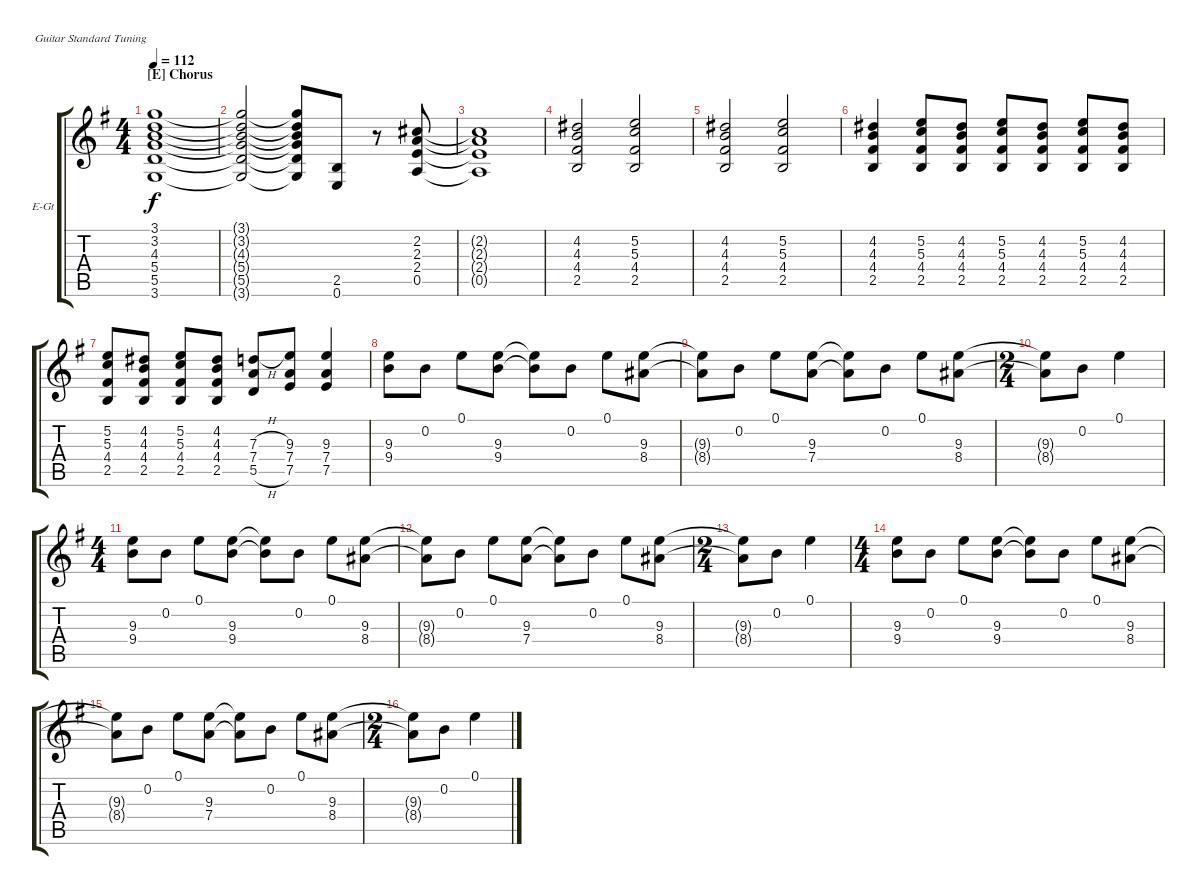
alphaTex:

\defaultSystemsLayout 4
\bracketExtendMode groupsimilarinstruments
\firstSystemTrackNameOrientation horizontal
\otherSystemsTrackNameOrientation horizontal
\track ("Guitar 1" "E-Gt") {instrument distortionguitar}
\staff {score tabs}
\tuning (E4 B3 G3 D3 A2 E2)
\ts (4 4)
\section ("E" "Chorus")
\tempo 112
\clef g2
\scale
1.05549
\ks g
(3.6 5.5 5.4 4.3 3.2 3.1).1{dy f} |
\scale
0.944515 (3.6{t} 5.5{t} 5.4{t} 4.3{t} 3.2{t} 3.1{t}).2 (3.6{t} 5.5{t} 5.4{t} 4.3{t} 3.2{t} 3.1{t}).8 (0.6 2.5).8 r.8 (0.5 2.4 2.3 2.2).8 |
\scale
1.05549 (0.5{t} 2.4{t} 2.3{t} 2.2{t}).1 |
\scale
0.944515 (2.5 4.4 4.3 4.2).2 (2.5 4.4 5.3 5.2).2 |
\scale
1.05549 (2.5 4.4 4.3 4.2).2 (2.5 4.4 5.3 5.2).2 |
\scale
0.944515 (2.5 4.4 4.3 4.2).4 (2.5 4.4 5.3 5.2).8 (2.5 4.4 4.3 4.2).8 (2.5 4.4 5.3 5.2).8 (2.5 4.4 4.3 4.2).8 (2.5 4.4 5.3 5.2).8 (2.5 4.4 4.3 4.2).8 |
\scale
1.05549 (2.5 4.4 5.3 5.2).8 (2.5 4.4 4.3 4.2).8 (2.5 4.4 5.3 5.2).8 (2.5 4.4 4.3 4.2).8 (5.5{h} 7.4 7.3{h}).8 (7.5 7.4 9.3).8 (7.5 7.4 9.3).4 |
\scale
0.944515 (9.4 9.3).8 0.2.8 0.1.8 (9.3 9.4).8 (9.3{t} 9.4{t}).8 0.2.8 0.1.8 (9.3 8.4).8 |
\scale
1.05549 (9.3{t} 8.4{t}).8 0.2.8 0.1.8 (7.4 9.3).8 (7.4{t} 9.3{t}).8 0.2.8 0.1.8 (9.3 8.4).8 |
\ts (2 4)
\scale
0.944515 (9.3{t} 8.4{t}).8 0.2.8 0.1.4 |
\ts (4 4)
\scale
1.08575 (9.4 9.3).8 0.2.8 0.1.8 (9.3 9.4).8 (9.3{t} 9.4{t}).8 0.2.8 0.1.8 (9.3 8.4).8 |
\scale
0.91425 (9.3{t} 8.4{t}).8 0.2.8 0.1.8 (7.4 9.3).8 (7.4{t} 9.3{t}).8 0.2.8 0.1.8 (9.3 8.4).8 |
\ts (2 4)
\scale
1.08575 (9.3{t} 8.4{t}).8 0.2.8 0.1.4 |
\ts (4 4)
\scale
0.91425 (9.4 9.3).8 0.2.8 0.1.8 (9.3 9.4).8 (9.3{t} 9.4{t}).8 0.2.8 0.1.8 (9.3 8.4).8 |
\scale
1.05549 (9.3{t} 8.4{t}).8 0.2.8 0.1.8 (7.4 9.3).8 (7.4{t} 9.3{t}).8 0.2.8 0.1.8 (9.3 8.4).8 |
\ts (2 4)
\scale
0.944515 (9.3{t} 8.4{t}).8 0.2.8 0.1.4
